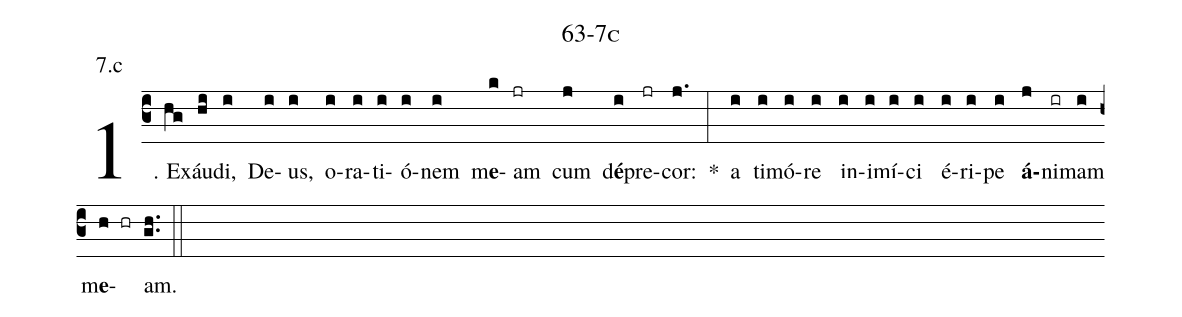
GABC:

name: 63-7c;
annotation: 7.c;
%%
(c3)1. Ex(hg)áu(hi)di,(i) De(i)us,(i) o(i)ra(i)ti(i)ó(i)nem(i) m<b>e</b>(k)am(jr) cum(j) d<b>é</b>(i)pre(jr)cor:(j.) *(:) a(i) ti(i)mó(i)re(i) in(i)i(i)mí(i)ci(i) é(i)ri(i)pe(i) <b>á</b>(j)ni(ir)mam(i) m<b>e</b>(h hr)am.(gh..) (::)
